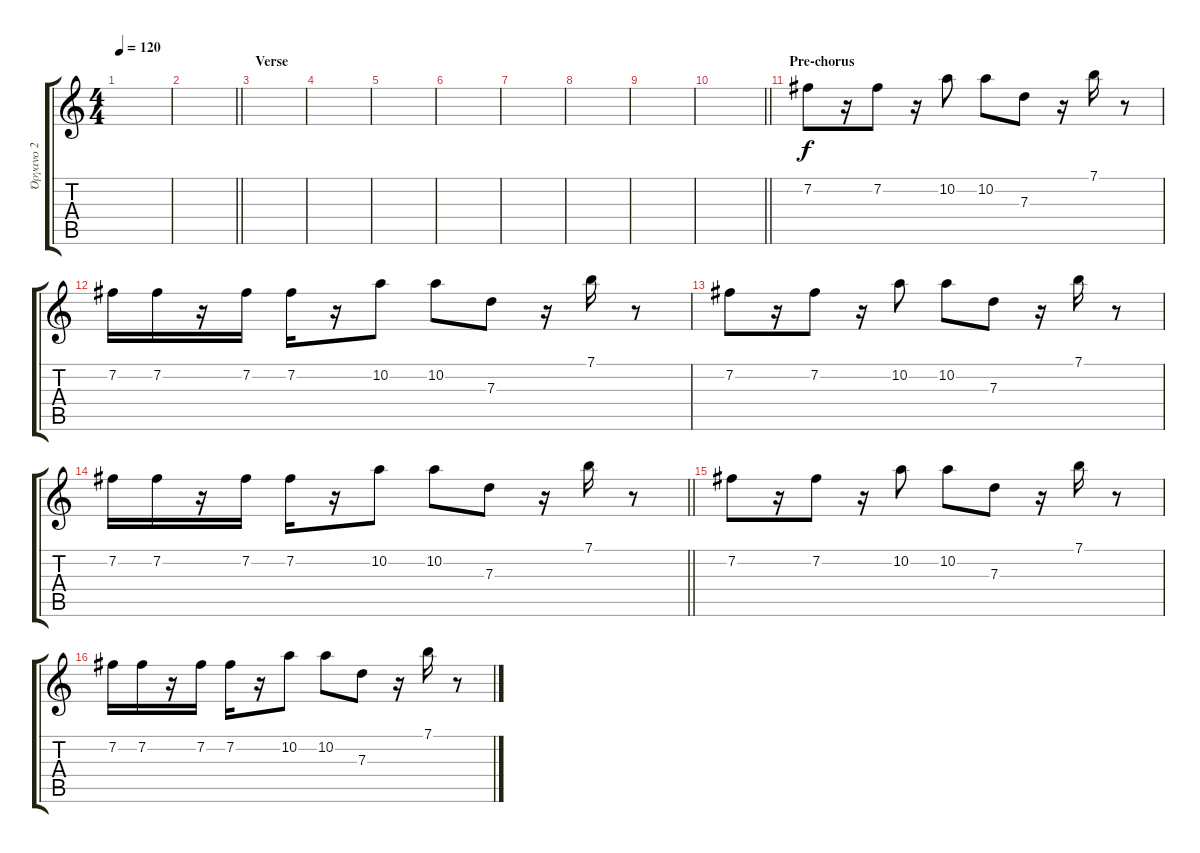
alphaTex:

\track ("Όργανο 2" "Όργανο 2") {instrument guitarharmonics}
\staff {score tabs}
\tuning (E4 B3 G3 D3 A2 E2) {hide}
\ts (4 4)
\tempo 120
\clef g2
\ks c
|
\barLineRight lightlight
|
\section ("" "Verse")
|
|
|
|
|
|
|
\barLineRight lightlight
|
\section ("" "Pre-chorus")
7.2.8 r.16 7.2.8 r.16 10.2.8 10.2.8 7.3.8 r.16 7.1.16 r.8 |
7.2.16 7.2.16 r.16 7.2.16 7.2.16 r.16 10.2.8 10.2.8 7.3.8 r.16 7.1.16 r.8 |
7.2.8 r.16 7.2.8 r.16 10.2.8 10.2.8 7.3.8 r.16 7.1.16 r.8 |
\barLineRight lightlight
7.2.16 7.2.16 r.16 7.2.16 7.2.16 r.16 10.2.8 10.2.8 7.3.8 r.16 7.1.16 r.8 |
7.2.8 r.16 7.2.8 r.16 10.2.8 10.2.8 7.3.8 r.16 7.1.16 r.8 |
7.2.16 7.2.16 r.16 7.2.16 7.2.16 r.16 10.2.8 10.2.8 7.3.8 r.16 7.1.16 r.8
